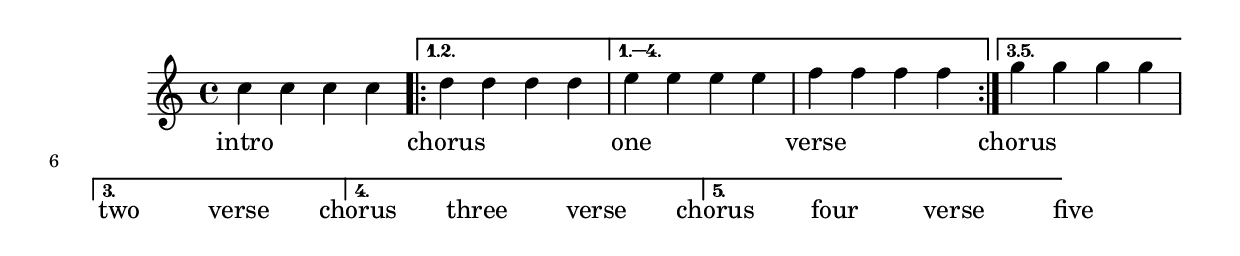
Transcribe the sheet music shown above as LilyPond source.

%{
Hi,
	I want to write some music that has the structure:

	Intro
	\repeat 4 { Chorus [first-ending] verse }
	fifth-ending final

	The obvious:

	\repeat 4 { Chorus \alternative{{first-ending}{}} verse}
	\alternative{{}{fifth-ending}}
	final

	doesn't work.

	And the (logically correct but ugly)

	\repeat 4 {Chorus}
	\alternative {{first-ending verse}{fifth ending}}
	final

	is very ugly, because the volta bracket keeps going for so
	long.

	Peter C
%}

\score{
	<
		\context Staff \notes\relative c''{
			c c c c
			% coda-klugde: let volta span only one bar
			\property Staff.voltaSpannerDuration = #(make-moment 1 1)
			\repeat semi 5 { d d d d }
				\alternative { { e e e e f f f f }
			{ g g g g } }
		}
		\context Lyrics \lyrics{
			intro1
			\repeat fold 5 {}
			\alternative {
				{ chorus1 one verse1 }
				{ chorus1 two verse1 }
				{ chorus1 three verse }
				{ chorus1 four verse }
			}
			five1
		}
	>
}


%\version "1.0.16"; 
